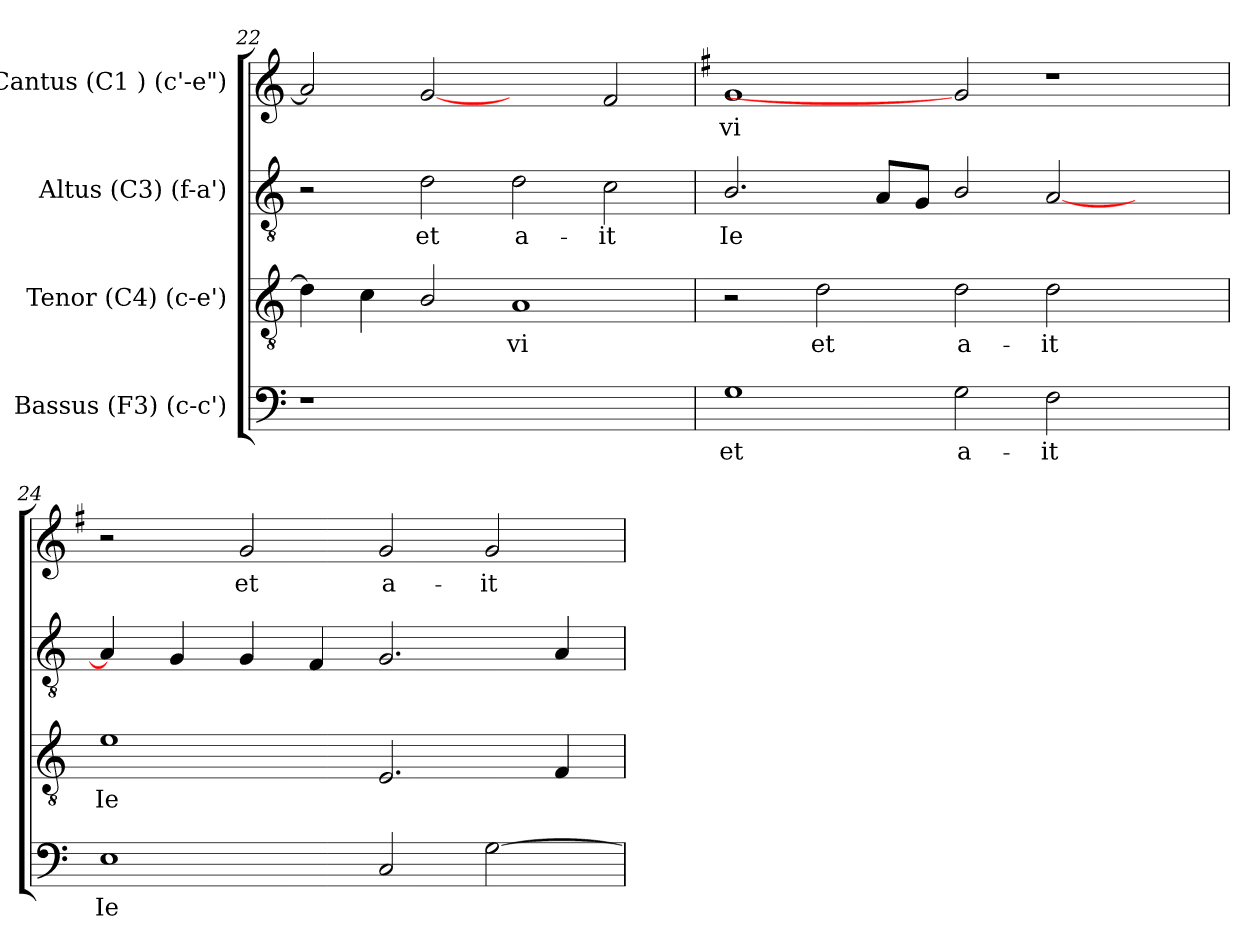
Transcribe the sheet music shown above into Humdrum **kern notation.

**kern	**text	**kern	**text	**kern	**text	**kern	**text
*part4	*part4	*part3	*part3	*part2	*part2	*part1	*part1
*staff4	*staff4	*staff3	*staff3	*staff2	*staff2	*staff1	*staff1
*I"Bassus (F3)  (c-c')	*	*I"Tenor (C4)  (c-e')	*	*I"Altus (C3)  (f-a')	*	*I"Cantus (C1 )  (c'-e")	*
*clefF4	*	*clefGv2	*	*clefGv2	*	*clefG2	*
*k[]	*	*k[]	*	*k[]	*	*k[]	*
*C:	*	*C:	*	*C:	*	*C:	*
=22	=22	=22	=22	=22	=22	=22	=22
!	!	!	!LO:LY:b:cj	!	!	!	!LO:LY:b:cj
1r	.	4d\]	--	2r	.	2a/]	--
!	!	!	!LO:LY:b:cj	!	!	!	!
.	.	4c\	--	.	.	.	.
!	!	!	!LO:LY:b:cj	!	!LO:LY:b:cj	!	!LO:LY:b:cj
.	.	2B/	--	2d\	et	[2g	--
!	!	!	!LO:LY:b:cj	!	!LO:LY:b:cj	!	!
1ryy	.	1A	-vi	2d\	a-	2ryy	.
!	!	!	!	!	!LO:LY:b:cj	!	!LO:LY:b:cj
.	.	.	.	2c\	-it	2f/	--
=23	=23	=23	=23	=23	=23	=23	=23
*	*	*	*	*	*	*k[f#]	*
*	*	*	*	*	*	*G:	*
!	!LO:LY:b:cj	!	!	!	!LO:LY:b:cj	!	!LO:LY:b:cj
1G	et	2r	.	2.B/	Ie-	1g	-vi
!	!	!	!LO:LY:b:cj	!	!	!	!
.	.	2d\	et	.	.	.	.
!	!	!	!	!	!LO:LY:b:cj	!	!
.	.	.	.	8A/L	--	.	.
!	!	!	!	!	!LO:LY:b:cj	!	!
.	.	.	.	8G/J	--	.	.
!	!LO:LY:b:cj	!	!LO:LY:b:cj	!	!LO:LY:b:cj	!	!
2G\	a-	2d\	a-	2B/	--	2g]	.
!	!LO:LY:b:cj	!	!LO:LY:b:cj	!	!LO:LY:b:cj	!	!
2F\	-it	2d\	-it	[<2A/	--	1r	.
2ryy	.	2ryy	.	2ryy	.	.	.
=24	=24	=24	=24	=24	=24	=24	=24
!	!LO:LY:b:cj	!	!LO:LY:b:cj	!	!LO:LY:b:cj	!	!
1E	Ie-	1e	Ie-	4A/]	--	2r	.
!	!	!	!	!	!LO:LY:b:cj	!	!
.	.	.	.	4G/	--	.	.
!	!	!	!	!	!LO:LY:b:cj	!	!LO:LY:b:cj
.	.	.	.	4G/	--	2g/	et
!	!	!	!	!	!LO:LY:b:cj	!	!
.	.	.	.	4F/	--	.	.
!	!LO:LY:b:cj	!	!LO:LY:b:cj	!	!LO:LY:b:cj	!	!LO:LY:b:cj
2C/	--	2.E/	--	2.G/	--	2g/	a-
!	!LO:LY:b:cj	!	!	!	!	!	!LO:LY:b:cj
[<2G\	--	.	.	.	.	2g/	-it
!	!	!	!LO:LY:b:cj	!	!LO:LY:b:cj	!	!
.	.	4F/	--	4A/	--	.	.
=	=	=	=	=	=	=	=
*-	*-	*-	*-	*-	*-	*-	*-
